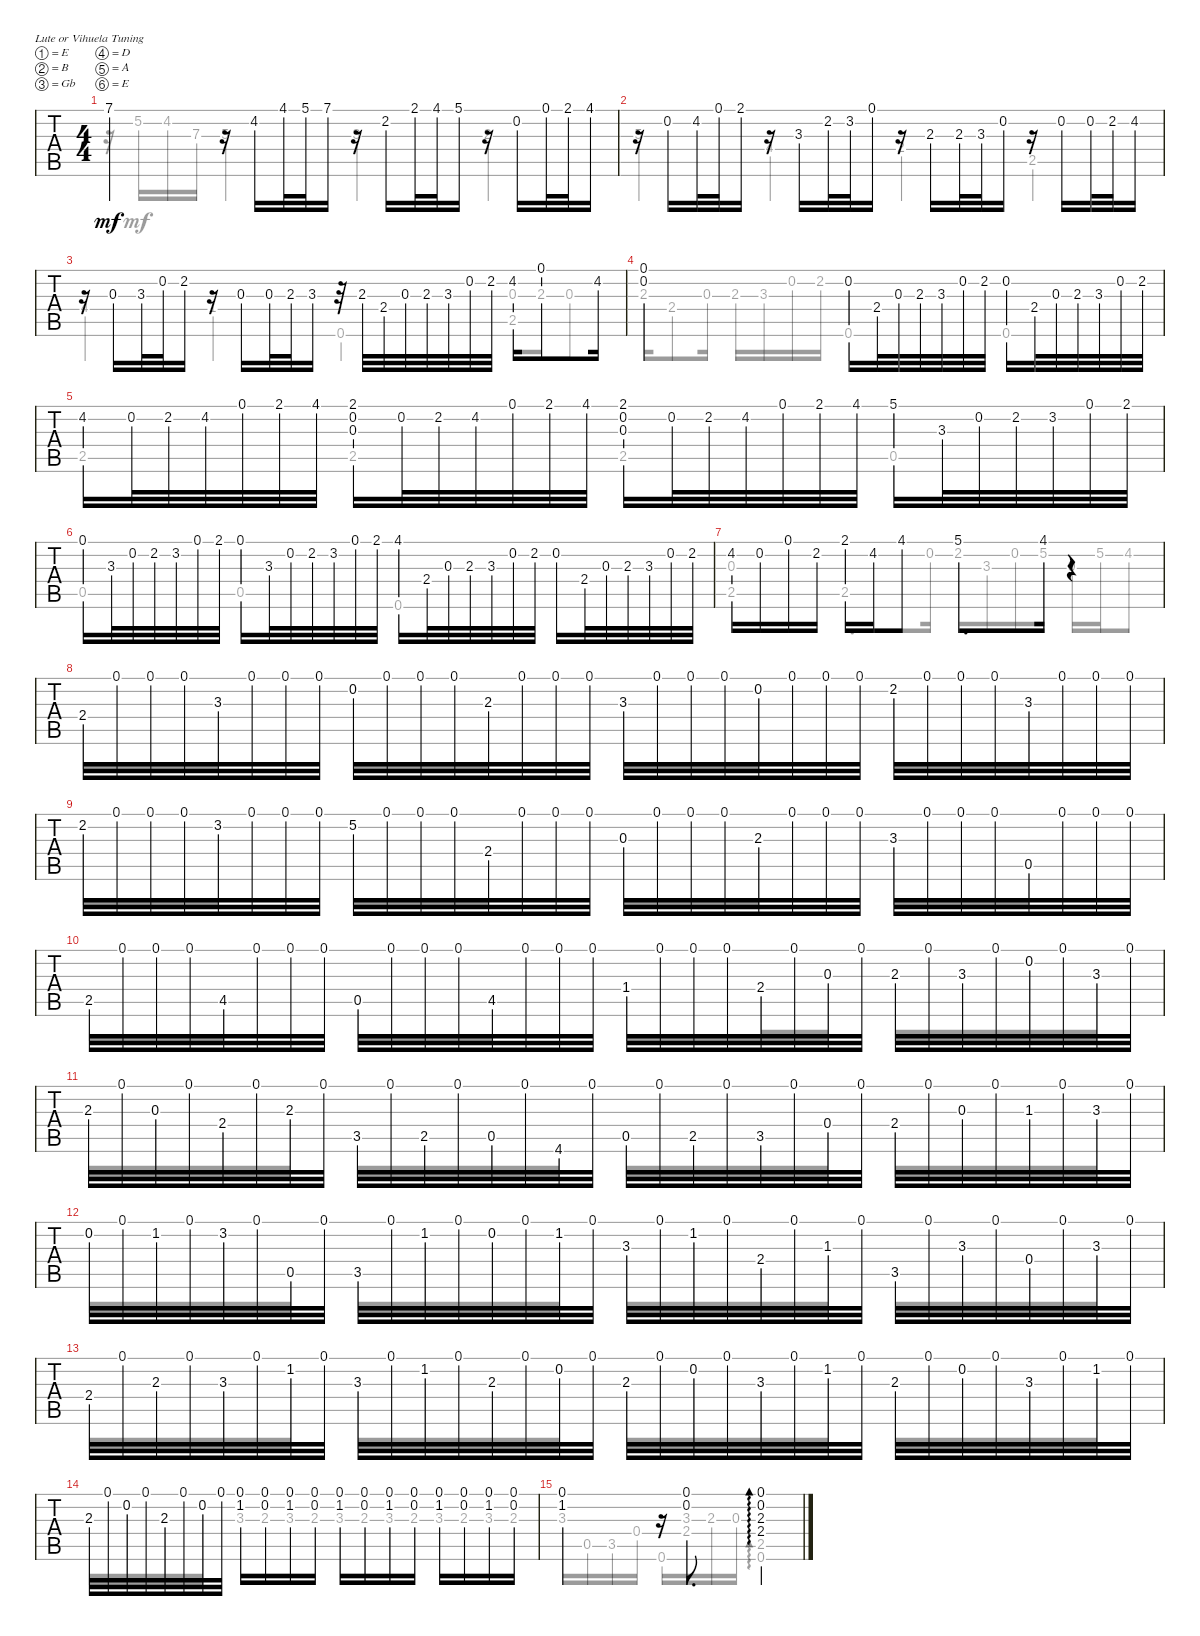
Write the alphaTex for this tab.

\bracketExtendMode groupsimilarinstruments
\singleTrackTrackNamePolicy hidden
\multiTrackTrackNamePolicy hidden
\firstSystemTrackNameOrientation horizontal
\otherSystemsTrackNameOrientation horizontal
\track ("Untitled" "N-Gt") {instrument acousticgrandpiano}
\staff {tabs}
\tuning (E4 B3 Gb3 D3 A2 E2)
\displaytranspose 12
\voice
\ts (4 4)
\tempo (90 hide)
\clef g2
\ks e
7.1.4{dy mf} r.16 4.2.16 4.1.32 5.1.32 7.1.16 r.16 2.2.16 2.1.32 4.1.32 5.1.16 r.16 0.2.16 0.1.32 2.1.32 4.1.16 |
r.16 0.2.16 4.2.32 0.1.32 2.1.16 r.16 3.3.16 2.2.32 3.2.32 0.1.16 r.16 2.3.16 2.3.32 3.3.32 0.2.16 r.16 0.2.16 0.2.32 2.2.32 4.2.16 |
r.16 0.3.16 3.3.32 0.2.32 2.2.16 r.16 0.3.16 0.3.32 2.3.32 3.3.16 r.32 2.3.32 2.4.32 0.3.32 2.3.32 3.3.32 0.2.32 2.2.32 4.2.16 0.1.8 4.2.16 |
(0.1 0.2).2 0.2.16 2.4.32 0.3.32 2.3.32 3.3.32 0.2.32 2.2.32 0.2.16 2.4.32 0.3.32 2.3.32 3.3.32 0.2.32 2.2.32 |
4.2.16 0.2.32 2.2.32 4.2.32 0.1.32 2.1.32 4.1.32 (2.1 0.2 0.3).16 0.2.32 2.2.32 4.2.32 0.1.32 2.1.32 4.1.32 (2.1 0.2 0.3).16 0.2.32 2.2.32 4.2.32 0.1.32 2.1.32 4.1.32 5.1.16 3.3.32 0.2.32 2.2.32 3.2.32 0.1.32 2.1.32 |
0.1.16 3.3.32 0.2.32 2.2.32 3.2.32 0.1.32 2.1.32 0.1.16 3.3.32 0.2.32 2.2.32 3.2.32 0.1.32 2.1.32 4.1.16 2.4.32 0.3.32 2.3.32 3.3.32 0.2.32 2.2.32 0.2.16 2.4.32 0.3.32 2.3.32 3.3.32 0.2.32 2.2.32 |
4.2.16 0.2.16 0.1.16 2.2.16 2.1.16 4.2.16 4.1.8 5.1.8{d} 4.1.16 r.4 |
2.4.32 0.1.32 0.1.32 0.1.32 3.3.32 0.1.32 0.1.32 0.1.32 0.2.32 0.1.32 0.1.32 0.1.32 2.3.32 0.1.32 0.1.32 0.1.32 3.3.32 0.1.32 0.1.32 0.1.32 0.2.32 0.1.32 0.1.32 0.1.32 2.2.32 0.1.32 0.1.32 0.1.32 3.3.32 0.1.32 0.1.32 0.1.32 |
2.2.32 0.1.32 0.1.32 0.1.32 3.2.32 0.1.32 0.1.32 0.1.32 5.2.32 0.1.32 0.1.32 0.1.32 2.4.32 0.1.32 0.1.32 0.1.32 0.3.32 0.1.32 0.1.32 0.1.32 2.3.32 0.1.32 0.1.32 0.1.32 3.3.32 0.1.32 0.1.32 0.1.32 0.5.32 0.1.32 0.1.32 0.1.32 |
2.5.32 0.1.32 0.1.32 0.1.32 4.5.32 0.1.32 0.1.32 0.1.32 0.5.32 0.1.32 0.1.32 0.1.32 4.5.32 0.1.32 0.1.32 0.1.32 1.4.32 0.1.32 0.1.32 0.1.32 2.4.32 0.1.32 0.3.32 0.1.32 2.3.32 0.1.32 3.3.32 0.1.32 0.2.32 0.1.32 3.3.32 0.1.32 |
2.3.32 0.1.32 0.3.32 0.1.32 2.4.32 0.1.32 2.3.32 0.1.32 3.5.32 0.1.32 2.5.32 0.1.32 0.5.32 0.1.32 4.6.32 0.1.32 0.5.32 0.1.32 2.5.32 0.1.32 3.5.32 0.1.32 0.4.32 0.1.32 2.4.32 0.1.32 0.3.32 0.1.32 1.3.32 0.1.32 3.3.32 0.1.32 |
0.2.32 0.1.32 1.2.32 0.1.32 3.2.32 0.1.32 0.5.32 0.1.32 3.5.32 0.1.32 1.2.32 0.1.32 0.2.32 0.1.32 1.2.32 0.1.32 3.3.32 0.1.32 1.2.32 0.1.32 2.4.32 0.1.32 1.3.32 0.1.32 3.5.32 0.1.32 3.3.32 0.1.32 0.4.32 0.1.32 3.3.32 0.1.32 |
2.4.32 0.1.32 2.3.32 0.1.32 3.3.32 0.1.32 1.2.32 0.1.32 3.3.32 0.1.32 1.2.32 0.1.32 2.3.32 0.1.32 0.2.32 0.1.32 2.3.32 0.1.32 0.2.32 0.1.32 3.3.32 0.1.32 1.2.32 0.1.32 2.3.32 0.1.32 0.2.32 0.1.32 3.3.32 0.1.32 1.2.32 0.1.32 |
2.3.32 0.1.32 0.2.32 0.1.32 2.3.32 0.1.32 0.2.32 0.1.32 (0.1 1.2).16 (0.1 0.2).16 (0.1 1.2).16 (0.1 0.2).16 (0.1 1.2).16 (0.1 0.2).16 (0.1 1.2).16 (0.1 0.2).16 (0.1 1.2).16 (0.1 0.2).16 (0.1 1.2).16 (0.1 0.2).16 |
(0.1 1.2).4 r.16 (0.1 0.2).8{d} (0.1 0.2 2.3 2.4).2{ad 0}
\voice
\clef g2
\ottava regular
\simile none
\ks e
r.16{dy mf} 5.2.16 4.2.16 7.3.16 5.3.4 3.3.4 2.3.4 |
5.3.4 4.4.4 2.4.4 2.5.4 |
4.4.4 1.4.4 0.6.4 (0.3 2.5).16 2.3.16 0.3.8 |
2.3.16 2.4.8 0.3.16 2.3.16 3.3.16 0.2.16 2.2.16 0.6.4 0.6.4 |
2.5.4 2.5.4 2.5.4 0.5.4 |
0.5.4 0.5.4 0.6.2 |
(0.3 2.5).4 2.5.8{d} 0.2.16 2.2.16 3.3.16 0.2.16 5.2.16 0.3.16 5.2.16 4.2.8 |
2.4.8 3.3.8 0.2.8 2.3.8 3.3.8 0.2.8 2.2.8 3.3.8 |
2.2.8 3.2.8 5.2.8 2.4.8 0.3.8 2.3.8 3.3.8 0.5.8 |
2.5.8 4.5.8 0.5.8 4.5.8 1.4.8 2.4.16 0.3.16 2.3.16 3.3.16 0.2.16 3.3.16 |
2.3.16 0.3.16 2.4.16 2.3.16 3.5.16 2.5.16 0.5.16 4.6.16 0.5.16 2.5.16 3.5.16 0.4.16 2.4.16 0.3.16 1.3.16 3.3.16 |
0.2.16 1.2.16 3.2.16 0.5.16 3.5.16 1.2.16 0.2.16 1.2.16 3.3.16 1.2.16 2.4.16 1.3.16 3.5.16 3.3.16 0.4.16 3.3.16 |
2.4.16 2.3.16 3.3.16 1.2.16 3.3.16 1.2.16 2.3.16 0.2.16 2.3.16 0.2.16 3.3.16 1.2.16 2.3.16 0.2.16 3.3.16 1.2.16 |
2.3.16 0.2.16 2.3.16 0.2.16 3.3.16 2.3.16 3.3.16 2.3.16 3.3.16 2.3.16 3.3.16 2.3.16 3.3.16 2.3.16 3.3.16 2.3.16 |
3.3.16 0.5.16 3.5.16 0.4.16 0.6.16 (3.3 2.4).16 2.3.16 0.3.16 (2.5 0.6).2{ad 0}
